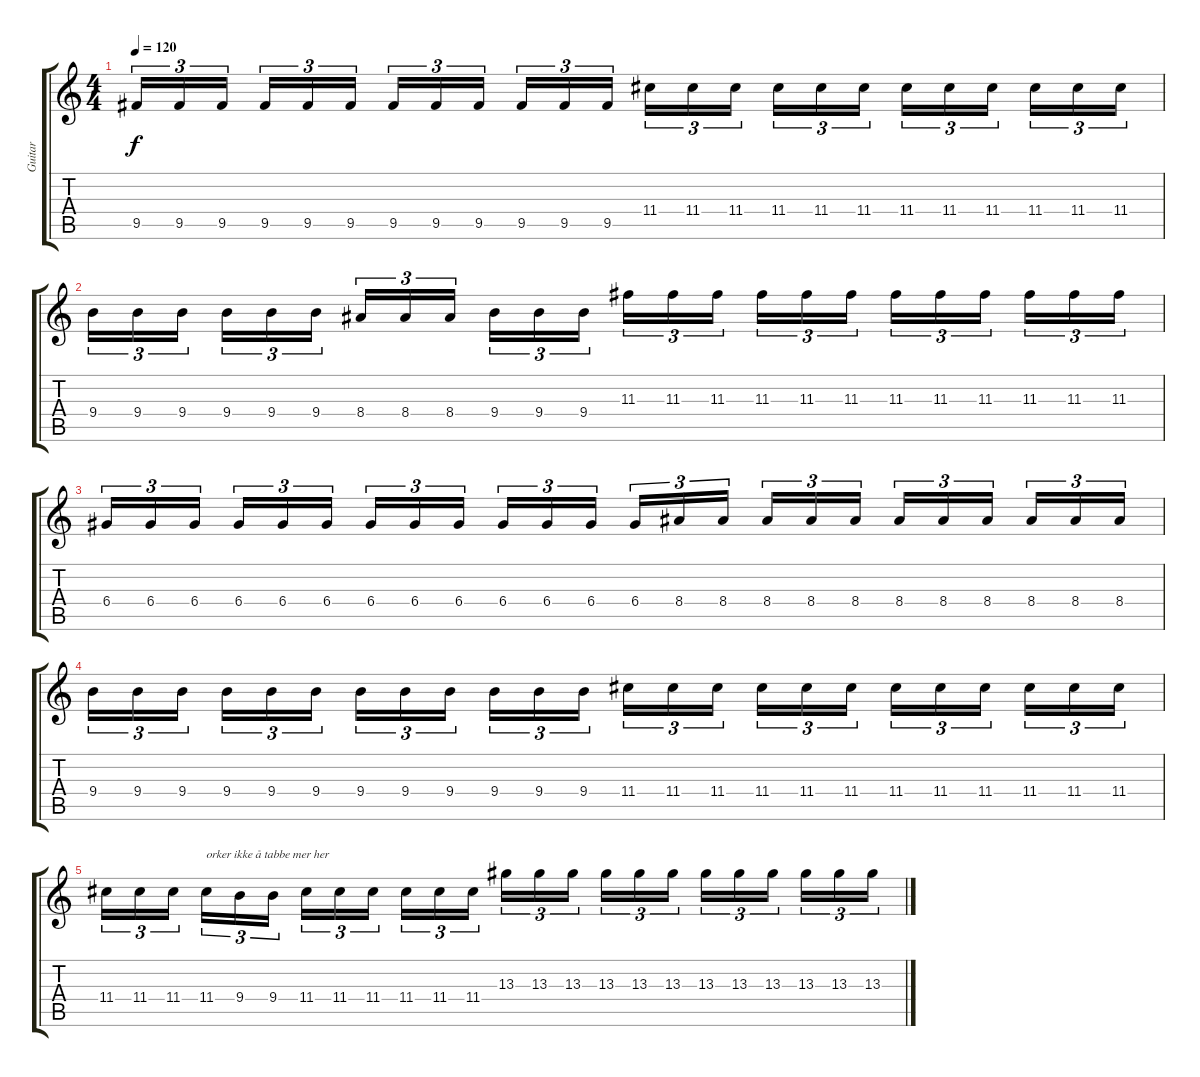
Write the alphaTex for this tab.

\track ("Guitar" "Guitar") {instrument distortionguitar}
\staff {score tabs}
\tuning (E4 B3 G3 D3 A2 E2) {hide}
\ts (4 4)
\tempo 120
\clef g2
\ks c
9.5.16{tu (3 2) dy f} 9.5.16{tu (3 2)} 9.5.16{tu (3 2) beam splitsecondary} 9.5.16{tu (3 2)} 9.5.16{tu (3 2)} 9.5.16{tu (3 2)} 9.5.16{tu (3 2)} 9.5.16{tu (3 2)} 9.5.16{tu (3 2) beam splitsecondary} 9.5.16{tu (3 2)} 9.5.16{tu (3 2)} 9.5.16{tu (3 2)} 11.4.16{tu (3 2)} 11.4.16{tu (3 2)} 11.4.16{tu (3 2) beam splitsecondary} 11.4.16{tu (3 2)} 11.4.16{tu (3 2)} 11.4.16{tu (3 2)} 11.4.16{tu (3 2)} 11.4.16{tu (3 2)} 11.4.16{tu (3 2) beam splitsecondary} 11.4.16{tu (3 2)} 11.4.16{tu (3 2)} 11.4.16{tu (3 2)} |
9.4.16{tu (3 2)} 9.4.16{tu (3 2)} 9.4.16{tu (3 2) beam splitsecondary} 9.4.16{tu (3 2)} 9.4.16{tu (3 2)} 9.4.16{tu (3 2)} 8.4.16{tu (3 2)} 8.4.16{tu (3 2)} 8.4.16{tu (3 2) beam splitsecondary} 9.4.16{tu (3 2)} 9.4.16{tu (3 2)} 9.4.16{tu (3 2)} 11.3.16{tu (3 2)} 11.3.16{tu (3 2)} 11.3.16{tu (3 2) beam splitsecondary} 11.3.16{tu (3 2)} 11.3.16{tu (3 2)} 11.3.16{tu (3 2)} 11.3.16{tu (3 2)} 11.3.16{tu (3 2)} 11.3.16{tu (3 2) beam splitsecondary} 11.3.16{tu (3 2)} 11.3.16{tu (3 2)} 11.3.16{tu (3 2)} |
6.4.16{tu (3 2)} 6.4.16{tu (3 2)} 6.4.16{tu (3 2) beam splitsecondary} 6.4.16{tu (3 2)} 6.4.16{tu (3 2)} 6.4.16{tu (3 2)} 6.4.16{tu (3 2)} 6.4.16{tu (3 2)} 6.4.16{tu (3 2) beam splitsecondary} 6.4.16{tu (3 2)} 6.4.16{tu (3 2)} 6.4.16{tu (3 2)} 6.4.16{tu (3 2)} 8.4.16{tu (3 2)} 8.4.16{tu (3 2) beam splitsecondary} 8.4.16{tu (3 2)} 8.4.16{tu (3 2)} 8.4.16{tu (3 2)} 8.4.16{tu (3 2)} 8.4.16{tu (3 2)} 8.4.16{tu (3 2) beam splitsecondary} 8.4.16{tu (3 2)} 8.4.16{tu (3 2)} 8.4.16{tu (3 2)} |
9.4.16{tu (3 2)} 9.4.16{tu (3 2)} 9.4.16{tu (3 2) beam splitsecondary} 9.4.16{tu (3 2)} 9.4.16{tu (3 2)} 9.4.16{tu (3 2)} 9.4.16{tu (3 2)} 9.4.16{tu (3 2)} 9.4.16{tu (3 2) beam splitsecondary} 9.4.16{tu (3 2)} 9.4.16{tu (3 2)} 9.4.16{tu (3 2)} 11.4.16{tu (3 2)} 11.4.16{tu (3 2)} 11.4.16{tu (3 2) beam splitsecondary} 11.4.16{tu (3 2)} 11.4.16{tu (3 2)} 11.4.16{tu (3 2)} 11.4.16{tu (3 2)} 11.4.16{tu (3 2)} 11.4.16{tu (3 2) beam splitsecondary} 11.4.16{tu (3 2)} 11.4.16{tu (3 2)} 11.4.16{tu (3 2)} |
11.4.16{tu (3 2)} 11.4.16{tu (3 2)} 11.4.16{tu (3 2) beam splitsecondary} 11.4.16{tu (3 2) txt "orker ikke å tabbe mer her"} 9.4.16{tu (3 2)} 9.4.16{tu (3 2)} 11.4.16{tu (3 2)} 11.4.16{tu (3 2)} 11.4.16{tu (3 2) beam splitsecondary} 11.4.16{tu (3 2)} 11.4.16{tu (3 2)} 11.4.16{tu (3 2)} 13.3.16{tu (3 2)} 13.3.16{tu (3 2)} 13.3.16{tu (3 2) beam splitsecondary} 13.3.16{tu (3 2)} 13.3.16{tu (3 2)} 13.3.16{tu (3 2)} 13.3.16{tu (3 2)} 13.3.16{tu (3 2)} 13.3.16{tu (3 2) beam splitsecondary} 13.3.16{tu (3 2)} 13.3.16{tu (3 2)} 13.3.16{tu (3 2)}
